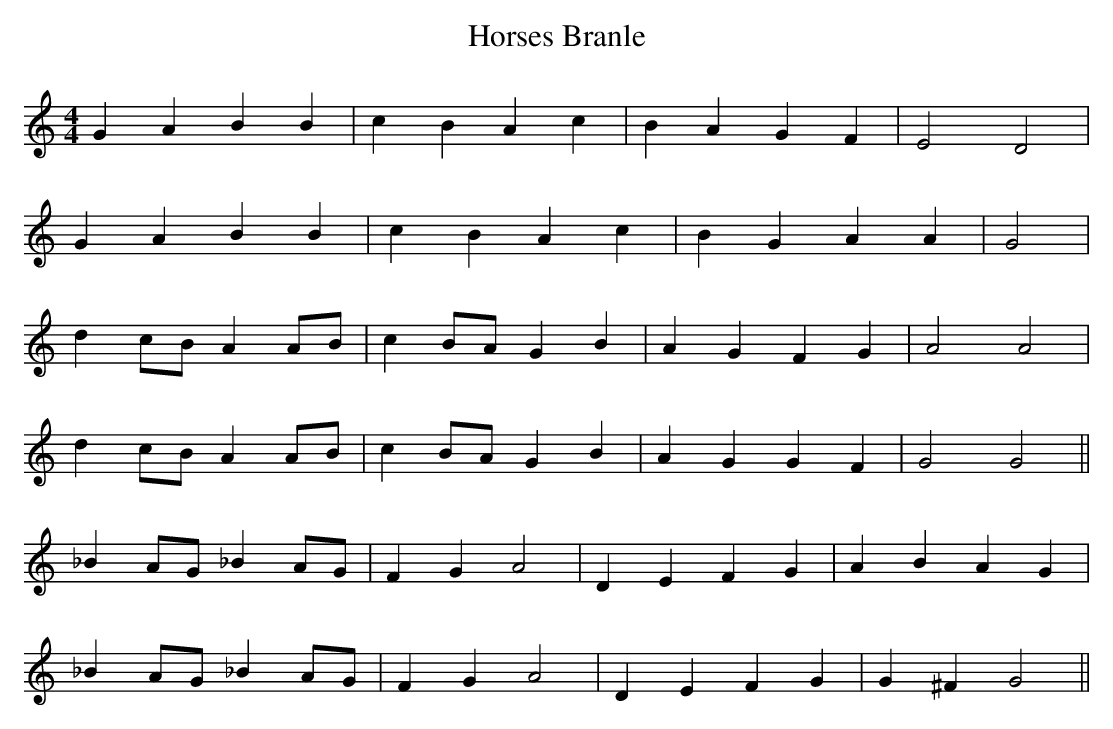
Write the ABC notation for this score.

X:1
T:Horses Branle
M:4/4
L:1/4
K:GMix
GA BB | cB Ac | BA GF | E2 D2 |
GA BB | cB Ac | BG AA | G2 |
d c/B/ A A/B/ | c B/A/ GB | AG FG | A2 A2 |
d c/B/ A A/B/ | c B/A/ GB | AG GF | G2 G2 ||
_B A/G/ _B A/G/ | FG A2 | DE FG | AB AG |
_B A/G/ _B A/G/ | FG A2 | DE FG | G^F G2 ||
